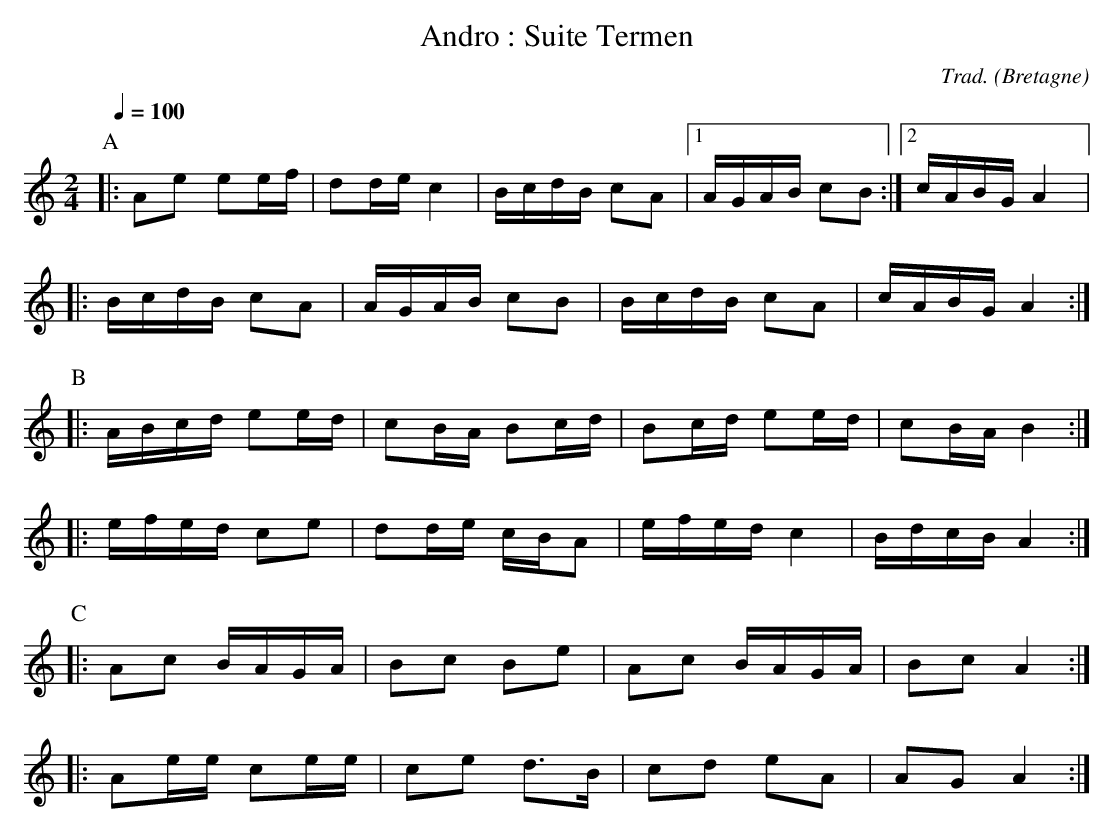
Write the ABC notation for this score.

X:1
T:Andro : Suite Termen
C:Trad.
O:Bretagne
M:2/4
L:1/16
Q:1/4=100
K:C
P:A
|: A2e2 e2ef | d2de c4 | BcdB c2A2 |1 AGAB c2B2 :|2 cABG A4 |:
BcdB c2A2 | AGAB c2B2 | BcdB c2A2 | cABG A4 :|
%%vskip 1
P:B
|: ABcd e2ed | c2BA B2cd | B2cd e2ed | c2BA B4 ::
efed c2e2 | d2de cBA2 | efed c4 | BdcB A4 :|
%%vskip 1
P:C
|: A2c2 BAGA | B2c2 B2e2 | A2c2 BAGA | B2c2 A4 ::
A2ee c2ee | c2e2 d3B | c2d2 e2A2 | A2G2 A4 :|
